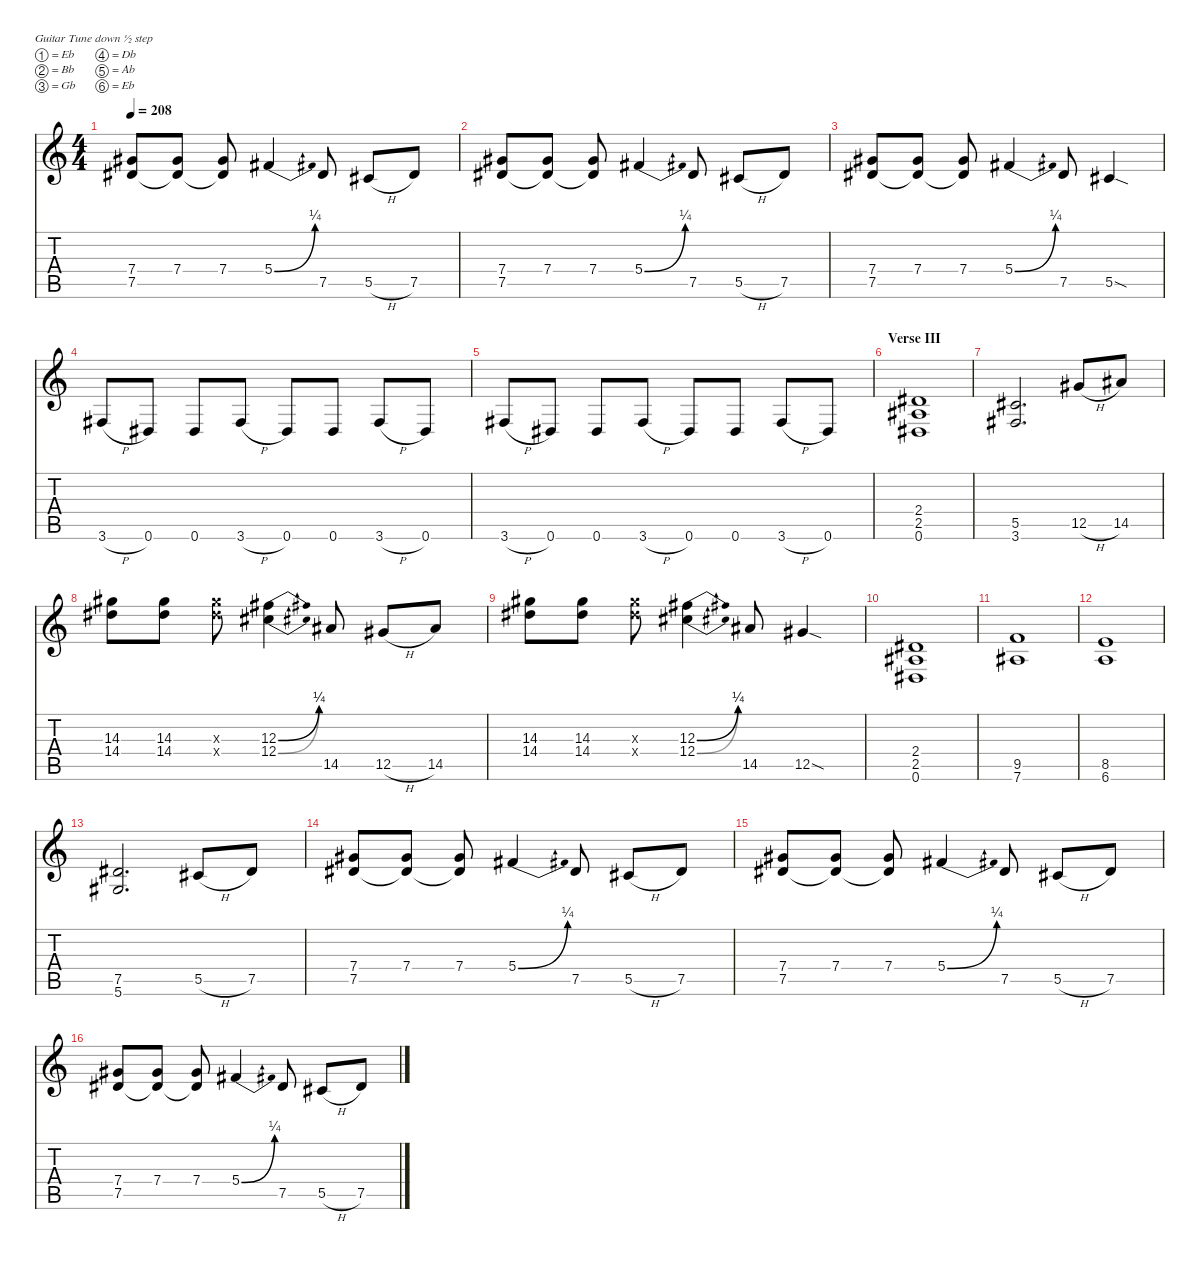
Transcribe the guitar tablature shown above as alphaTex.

\defaultSystemsLayout 4
\hideDynamics
\bracketExtendMode nobrackets
\singleTrackTrackNamePolicy hidden
\multiTrackTrackNamePolicy hidden
\otherSystemsTrackNameOrientation horizontal
\track ("Rhythm Guitar 2 (Kirk)" "   ") {defaultSystemsLayout 4 multiBarRest instrument distortionguitar}
\staff {score tabs}
\tuning (Eb4 Bb3 Gb3 Db3 Ab2 Eb2)
\ts (4 4)
\tempo 208
\clef g2
\ks c
(7.4{acc #} 7.5{acc #}).8{dy mf beam Up} (7.4{acc #} 7.5{t acc #}).8{beam Up} (7.4{acc #} 7.5{t acc #}).8{beam Up} 5.4{be (bend 0 0 13.2 1) acc #}.4{beam Up} 7.5{acc #}.8{beam Up} 5.5{h acc #}.8{beam Up} 7.5{acc #}.8{beam Up} |
(7.4{acc #} 7.5{acc #}).8{beam Up} (7.4{acc #} 7.5{t acc #}).8{beam Up} (7.4{acc #} 7.5{t acc #}).8{beam Up} 5.4{be (bend 0 0 13.2 1) acc #}.4{beam Up} 7.5{acc #}.8{beam Up} 5.5{h acc #}.8{beam Up} 7.5{acc #}.8{beam Up} |
(7.4{acc #} 7.5{acc #}).8{beam Up} (7.4{acc #} 7.5{t acc #}).8{beam Up} (7.4{acc #} 7.5{t acc #}).8{beam Up} 5.4{be (bend 0 0 13.2 1) acc #}.4{beam Up} 7.5{acc #}.8{beam Up} 5.5{sod acc #}.4{beam Up} |
3.6{h acc #}.8{beam Up} 0.6{acc #}.8{beam Up} 0.6{acc #}.8{beam Up} 3.6{h acc #}.8{beam Up} 0.6{acc #}.8{beam Up} 0.6{acc #}.8{beam Up} 3.6{h acc #}.8{beam Up} 0.6{acc #}.8{beam Up} |
3.6{h acc #}.8{beam Up} 0.6{acc #}.8{beam Up} 0.6{acc #}.8{beam Up} 3.6{h acc #}.8{beam Up} 0.6{acc #}.8{beam Up} 0.6{acc #}.8{beam Up} 3.6{h acc #}.8{beam Up} 0.6{acc #}.8{beam Up} |
\section ("" "Verse III")
(2.5{acc #} 2.4{acc #} 0.6{acc #}).1{beam Up} |
(3.6{acc #} 5.5{acc #}).2{d beam Up} 12.5{h acc #}.8{beam Up} 14.5{acc #}.8{beam Up} |
(14.3{acc #} 14.4{acc #}).8{beam Down} (14.3{acc #} 14.4{acc #}).8{beam Down} (14.3{x acc #} 14.4{x acc #}).8{beam Down} (12.3{be (bend 0 0 16.2 1) acc #} 12.4{be (bend 0 0 12.6 1) acc #}).4{beam Down} 14.5{acc #}.8{beam Up} 12.5{h acc #}.8{beam Up} 14.5{acc #}.8{beam Up} |
(14.3{acc #} 14.4{acc #}).8{beam Down} (14.3{acc #} 14.4{acc #}).8{beam Down} (14.3{x acc #} 14.4{x acc #}).8{beam Down} (12.3{be (bend 0 0 16.2 1) acc #} 12.4{be (bend 0 0 14.399999999999999 1) acc #}).4{beam Down} 14.5{acc #}.8{beam Up} 12.5{sod acc #}.4{beam Up} |
(0.6{acc #} 2.5{acc #} 2.4{acc #}).1{beam Up} |
(9.5 7.6{acc #}).1{beam Up} |
(8.5 6.6).1{beam Up} |
(7.5{acc #} 5.6{acc #}).2{d beam Up} 5.5{h acc #}.8{beam Up} 7.5{acc #}.8{beam Up} |
(7.4{acc #} 7.5{acc #}).8{beam Up} (7.4{acc #} 7.5{t acc #}).8{beam Up} (7.4{acc #} 7.5{t acc #}).8{beam Up} 5.4{be (bend 0 0 13.2 1) acc #}.4{beam Up} 7.5{acc #}.8{beam Up} 5.5{h acc #}.8{beam Up} 7.5{acc #}.8{beam Up} |
(7.4{acc #} 7.5{acc #}).8{beam Up} (7.4{acc #} 7.5{t acc #}).8{beam Up} (7.4{acc #} 7.5{t acc #}).8{beam Up} 5.4{be (bend 0 0 13.2 1) acc #}.4{beam Up} 7.5{acc #}.8{beam Up} 5.5{h acc #}.8{beam Up} 7.5{acc #}.8{beam Up} |
(7.4{acc #} 7.5{acc #}).8{beam Up} (7.4{acc #} 7.5{t acc #}).8{beam Up} (7.4{acc #} 7.5{t acc #}).8{beam Up} 5.4{be (bend 0 0 13.2 1) acc #}.4{beam Up} 7.5{acc #}.8{beam Up} 5.5{h acc #}.8{beam Up} 7.5{acc #}.8{beam Up}
